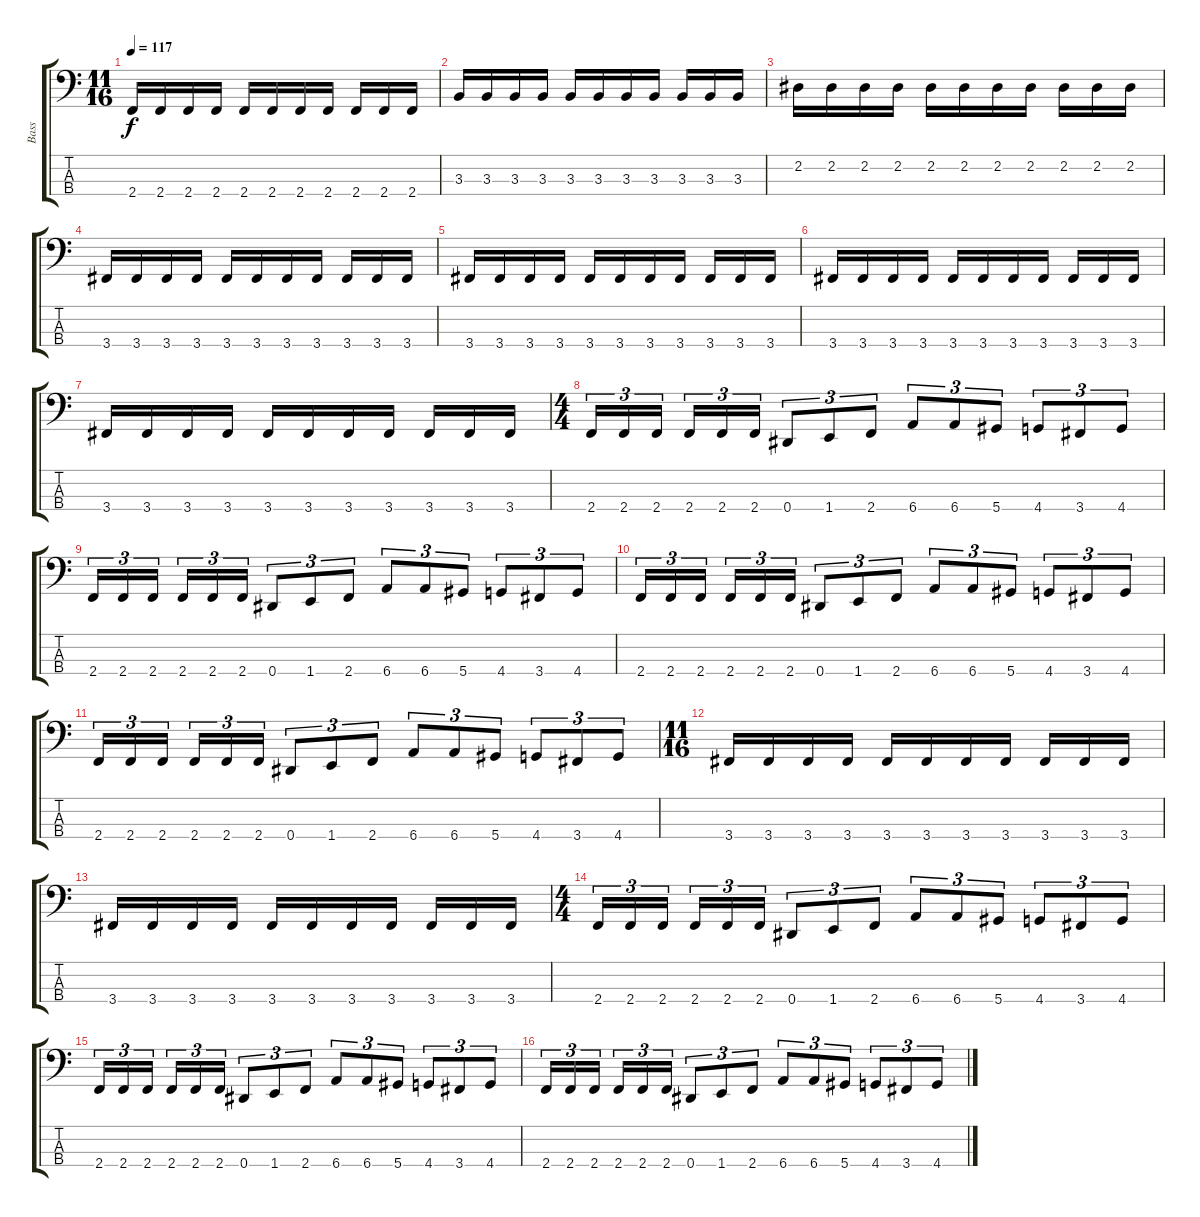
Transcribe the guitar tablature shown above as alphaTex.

\track ("Bass" "Bass") {instrument electricbasspick}
\staff {score tabs}
\tuning (Gb2 Db2 Ab1 Eb1) {hide}
\ts (11 16)
\tempo 117
\clef f4
\ks c
2.4.16{dy f} 2.4.16 2.4.16 2.4.16 2.4.16 2.4.16 2.4.16 2.4.16 2.4.16 2.4.16 2.4.16 |
3.3.16 3.3.16 3.3.16 3.3.16 3.3.16 3.3.16 3.3.16 3.3.16 3.3.16 3.3.16 3.3.16 |
2.2.16 2.2.16 2.2.16 2.2.16 2.2.16 2.2.16 2.2.16 2.2.16 2.2.16 2.2.16 2.2.16 |
3.4.16 3.4.16 3.4.16 3.4.16 3.4.16 3.4.16 3.4.16 3.4.16 3.4.16 3.4.16 3.4.16 |
3.4.16 3.4.16 3.4.16 3.4.16 3.4.16 3.4.16 3.4.16 3.4.16 3.4.16 3.4.16 3.4.16 |
3.4.16 3.4.16 3.4.16 3.4.16 3.4.16 3.4.16 3.4.16 3.4.16 3.4.16 3.4.16 3.4.16 |
3.4.16 3.4.16 3.4.16 3.4.16 3.4.16 3.4.16 3.4.16 3.4.16 3.4.16 3.4.16 3.4.16 |
\ts (4 4)
2.4.16{tu (3 2)} 2.4.16{tu (3 2)} 2.4.16{tu (3 2)} 2.4.16{tu (3 2)} 2.4.16{tu (3 2)} 2.4.16{tu (3 2)} 0.4.8{tu (3 2)} 1.4.8{tu (3 2)} 2.4.8{tu (3 2)} 6.4.8{tu (3 2)} 6.4.8{tu (3 2)} 5.4.8{tu (3 2)} 4.4.8{tu (3 2)} 3.4.8{tu (3 2)} 4.4.8{tu (3 2)} |
2.4.16{tu (3 2)} 2.4.16{tu (3 2)} 2.4.16{tu (3 2)} 2.4.16{tu (3 2)} 2.4.16{tu (3 2)} 2.4.16{tu (3 2)} 0.4.8{tu (3 2)} 1.4.8{tu (3 2)} 2.4.8{tu (3 2)} 6.4.8{tu (3 2)} 6.4.8{tu (3 2)} 5.4.8{tu (3 2)} 4.4.8{tu (3 2)} 3.4.8{tu (3 2)} 4.4.8{tu (3 2)} |
2.4.16{tu (3 2)} 2.4.16{tu (3 2)} 2.4.16{tu (3 2)} 2.4.16{tu (3 2)} 2.4.16{tu (3 2)} 2.4.16{tu (3 2)} 0.4.8{tu (3 2)} 1.4.8{tu (3 2)} 2.4.8{tu (3 2)} 6.4.8{tu (3 2)} 6.4.8{tu (3 2)} 5.4.8{tu (3 2)} 4.4.8{tu (3 2)} 3.4.8{tu (3 2)} 4.4.8{tu (3 2)} |
2.4.16{tu (3 2)} 2.4.16{tu (3 2)} 2.4.16{tu (3 2)} 2.4.16{tu (3 2)} 2.4.16{tu (3 2)} 2.4.16{tu (3 2)} 0.4.8{tu (3 2)} 1.4.8{tu (3 2)} 2.4.8{tu (3 2)} 6.4.8{tu (3 2)} 6.4.8{tu (3 2)} 5.4.8{tu (3 2)} 4.4.8{tu (3 2)} 3.4.8{tu (3 2)} 4.4.8{tu (3 2)} |
\ts (11 16)
3.4.16 3.4.16 3.4.16 3.4.16 3.4.16 3.4.16 3.4.16 3.4.16 3.4.16 3.4.16 3.4.16 |
3.4.16 3.4.16 3.4.16 3.4.16 3.4.16 3.4.16 3.4.16 3.4.16 3.4.16 3.4.16 3.4.16 |
\ts (4 4)
2.4.16{tu (3 2)} 2.4.16{tu (3 2)} 2.4.16{tu (3 2)} 2.4.16{tu (3 2)} 2.4.16{tu (3 2)} 2.4.16{tu (3 2)} 0.4.8{tu (3 2)} 1.4.8{tu (3 2)} 2.4.8{tu (3 2)} 6.4.8{tu (3 2)} 6.4.8{tu (3 2)} 5.4.8{tu (3 2)} 4.4.8{tu (3 2)} 3.4.8{tu (3 2)} 4.4.8{tu (3 2)} |
2.4.16{tu (3 2)} 2.4.16{tu (3 2)} 2.4.16{tu (3 2)} 2.4.16{tu (3 2)} 2.4.16{tu (3 2)} 2.4.16{tu (3 2)} 0.4.8{tu (3 2)} 1.4.8{tu (3 2)} 2.4.8{tu (3 2)} 6.4.8{tu (3 2)} 6.4.8{tu (3 2)} 5.4.8{tu (3 2)} 4.4.8{tu (3 2)} 3.4.8{tu (3 2)} 4.4.8{tu (3 2)} |
2.4.16{tu (3 2)} 2.4.16{tu (3 2)} 2.4.16{tu (3 2)} 2.4.16{tu (3 2)} 2.4.16{tu (3 2)} 2.4.16{tu (3 2)} 0.4.8{tu (3 2)} 1.4.8{tu (3 2)} 2.4.8{tu (3 2)} 6.4.8{tu (3 2)} 6.4.8{tu (3 2)} 5.4.8{tu (3 2)} 4.4.8{tu (3 2)} 3.4.8{tu (3 2)} 4.4.8{tu (3 2)}
